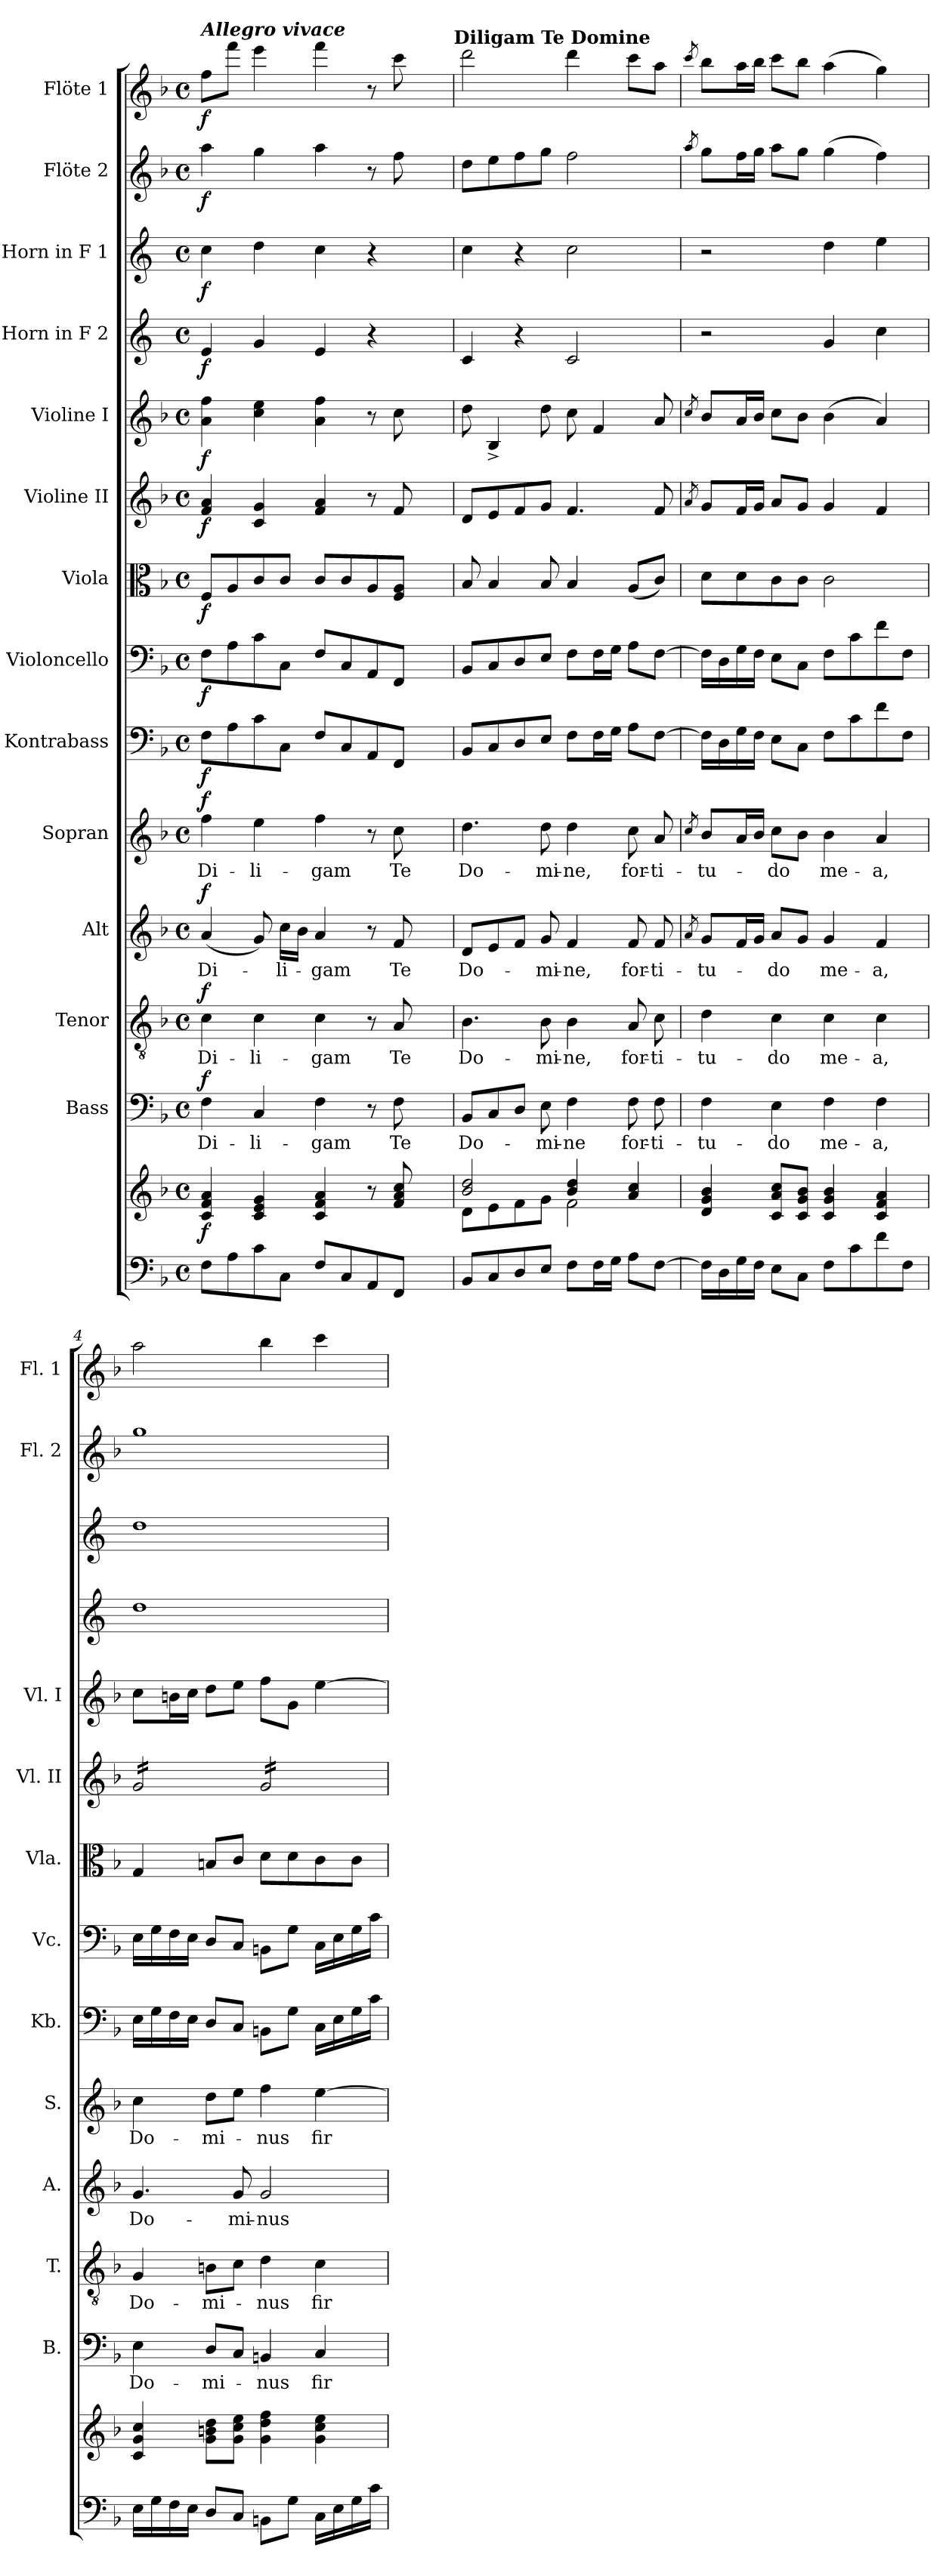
**kern	**kern	**dynam	**kern	**text	**dynam	**kern	**text	**dynam	**kern	**text	**dynam	**kern	**text	**dynam	**kern	**dynam	**kern	**dynam	**kern	**dynam	**kern	**dynam	**kern	**dynam	**kern	**dynam	**kern	**dynam	**kern	**dynam	**kern	**dynam
*part14	*part14	*part14	*part13	*part13	*part13	*part12	*part12	*part12	*part11	*part11	*part11	*part10	*part10	*part10	*part9	*part9	*part8	*part8	*part7	*part7	*part6	*part6	*part5	*part5	*part4	*part4	*part3	*part3	*part2	*part2	*part1	*part1
*staff15	*staff14	*staff14/15	*staff13	*staff13	*staff13	*staff12	*staff12	*staff12	*staff11	*staff11	*staff11	*staff10	*staff10	*staff10	*staff9	*staff9	*staff8	*staff8	*staff7	*staff7	*staff6	*staff6	*staff5	*staff5	*staff4	*staff4	*staff3	*staff3	*staff2	*staff2	*staff1	*staff1
*	*	*	*I"Bass	*	*	*I"Tenor	*	*	*I"Alt	*	*	*I"Sopran	*	*	*I"Kontrabass	*	*I"Violoncello	*	*I"Viola	*	*I"Violine II	*	*I"Violine I	*	*I"Horn in F 2	*	*I"Horn in F 1	*	*I"Flöte 2	*	*I"Flöte 1	*
*	*	*	*I'B.	*	*	*I'T.	*	*	*I'A.	*	*	*I'S.	*	*	*I'Kb.	*	*I'Vc.	*	*I'Vla.	*	*I'Vl. II	*	*I'Vl. I	*	*	*	*	*	*I'Fl. 2	*	*I'Fl. 1	*
*clefF4	*clefG2	*	*clefF4	*	*	*clefGv2	*	*	*clefG2	*	*	*clefG2	*	*	*clefF4	*	*clefF4	*	*clefC3	*	*clefG2	*	*clefG2	*	*clefG2	*	*clefG2	*	*clefG2	*	*clefG2	*
*	*	*	*	*	*	*	*	*	*	*	*	*	*	*	*ITrd7c12	*	*	*	*	*	*	*	*	*	*ITrd4c7	*	*ITrd4c7	*	*	*	*	*
*k[b-]	*k[b-]	*	*k[b-]	*	*	*k[b-]	*	*	*k[b-]	*	*	*k[b-]	*	*	*k[b-]	*	*k[b-]	*	*k[b-]	*	*k[b-]	*	*k[b-]	*	*k[b-]	*	*k[b-]	*	*k[b-]	*	*k[b-]	*
*F:	*F:	*	*F:	*	*	*F:	*	*	*F:	*	*	*F:	*	*	*F:	*	*F:	*	*F:	*	*F:	*	*F:	*	*F:	*	*F:	*	*F:	*	*F:	*
*M4/4	*M4/4	*	*M4/4	*	*	*M4/4	*	*	*M4/4	*	*	*M4/4	*	*	*M4/4	*	*M4/4	*	*M4/4	*	*M4/4	*	*M4/4	*	*M4/4	*	*M4/4	*	*M4/4	*	*M4/4	*
*met(c)	*met(c)	*	*met(c)	*	*	*met(c)	*	*	*met(c)	*	*	*met(c)	*	*	*met(c)	*	*met(c)	*	*met(c)	*	*met(c)	*	*met(c)	*	*met(c)	*	*met(c)	*	*met(c)	*	*met(c)	*
=1	=1	=1	=1	=1	=1	=1	=1	=1	=1	=1	=1	=1	=1	=1	=1	=1	=1	=1	=1	=1	=1	=1	=1	=1	=1	=1	=1	=1	=1	=1	=1	=1
!	!	!	!	!	!	!	!	!	!	!	!	!	!	!	!	!	!	!	!	!	!	!	!	!	!	!	!	!	!	!	!LO:TX:a:Bi:t=Allegro vivace	!
!	!	!LO:DY:b	!	!LO:LY:b	!LO:DY:a	!	!LO:LY:b	!LO:DY:a	!	!LO:LY:b	!LO:DY:a	!	!LO:LY:b	!LO:DY:a	!	!LO:DY:b	!	!LO:DY:b	!	!LO:DY:b	!	!LO:DY:b	!	!LO:DY:b	!	!LO:DY:b	!	!LO:DY:b	!	!LO:DY:b	!	!LO:DY:b
8F\L	4c/ 4f/ 4a/	f	4F\	Di-	f	4c\	Di-	f	(<4a/	Di-	f	4ff\	Di-	f	8FF\L	f	8F\L	f	8F/L	f	4f/ 4a/	f	4a\ 4ff\	f	4A/	f	4f\	f	4aa\	f	8ff\L	f
8A\	.	.	.	.	.	.	.	.	.	.	.	.	.	.	8AA\	.	8A\	.	8A/	.	.	.	.	.	.	.	.	.	.	.	8fff\J	.
!	!	!	!	!LO:LY:b	!	!	!LO:LY:b	!	!	!	!	!	!LO:LY:b	!	!	!	!	!	!	!	!	!	!	!	!	!	!	!	!	!	!	!
8c\	4c/ 4e/ 4g/	.	4C/	-li-	.	4c\	-li-	.	8g/)	.	.	4ee\	-li-	.	8C\	.	8c\	.	8c/	.	4c/ 4g/	.	4cc\ 4ee\	.	4c/	.	4g\	.	4gg\	.	4eee\	.
!	!	!	!	!	!	!	!	!	!	!LO:LY:b	!	!	!	!	!	!	!	!	!	!	!	!	!	!	!	!	!	!	!	!	!	!
8C\J	.	.	.	.	.	.	.	.	16cc\LL	-li-	.	.	.	.	8CC\J	.	8C\J	.	8c/J	.	.	.	.	.	.	.	.	.	.	.	.	.
.	.	.	.	.	.	.	.	.	16b-\JJ	.	.	.	.	.	.	.	.	.	.	.	.	.	.	.	.	.	.	.	.	.	.	.
!	!	!	!	!LO:LY:b	!	!	!LO:LY:b	!	!	!LO:LY:b	!	!	!LO:LY:b	!	!	!	!	!	!	!	!	!	!	!	!	!	!	!	!	!	!	!
8F/L	4c/ 4f/ 4a/	.	4F\	-gam	.	4c\	-gam	.	4a/	-gam	.	4ff\	-gam	.	8FF/L	.	8F/L	.	8c/L	.	4f/ 4a/	.	4a\ 4ff\	.	4A/	.	4f\	.	4aa\	.	4fff\	.
8C/	.	.	.	.	.	.	.	.	.	.	.	.	.	.	8CC/	.	8C/	.	8c/	.	.	.	.	.	.	.	.	.	.	.	.	.
8AA/	8r	.	8r	.	.	8r	.	.	8r	.	.	8r	.	.	8AAA/	.	8AA/	.	8A/	.	8r	.	8r	.	4r	.	4r	.	8r	.	8r	.
!	!	!	!	!LO:LY:b	!	!	!LO:LY:b	!	!	!LO:LY:b	!	!	!LO:LY:b	!	!	!	!	!	!	!	!	!	!	!	!	!	!	!	!	!	!	!
8FF/J	8f/ 8a/ 8cc/	.	8F\	Te	.	8A/	Te	.	8f/	Te	.	8cc\	Te	.	8FFF/J	.	8FF/J	.	8F/ 8A/J	.	8f/	.	8cc\	.	.	.	.	.	8ff\	.	8ccc\	.
8.ryy	8.ryy	.	8.ryy	.	.	8.ryy	.	.	8.ryy	.	.	8.ryy	.	.	8.ryy	.	8.ryy	.	8.ryy	.	8.ryy	.	8.ryy	.	8.ryy	.	8.ryy	.	8.ryy	.	8.ryy	.
!	!	!	!	!	!	!	!	!	!	!	!	!	!	!	!	!	!	!	!	!	!	!	!	!	!	!	!	!	!	!	!LO:TX:a:B:t=Diligam Te Domine	!
=2	=2	=2	=2	=2	=2	=2	=2	=2	=2	=2	=2	=2	=2	=2	=2	=2	=2	=2	=2	=2	=2	=2	=2	=2	=2	=2	=2	=2	=2	=2	=2	=2
*	*^	*	*	*	*	*	*	*	*	*	*	*	*	*	*	*	*	*	*	*	*	*	*	*	*	*	*	*	*	*	*	*
!	!	!	!	!	!LO:LY:b	!	!	!LO:LY:b	!	!	!LO:LY:b	!	!	!LO:LY:b	!	!	!	!	!	!	!	!	!	!	!	!	!	!	!	!	!	!	!
8BB-/L	2b-/ 2dd/	8d\L	.	8BB-/L	Do-	.	4.B-\	Do-	.	8d/L	Do-	.	4.dd\	Do-	.	8BBB-/L	.	8BB-/L	.	8B-/	.	8d/L	.	8dd\	.	4F/	.	4f\	.	8dd\L	.	2ddd\	.
8C/	.	8e\	.	8C/	.	.	.	.	.	8e/	.	.	.	.	.	8CC/	.	8C/	.	4B-/	.	8e/	.	4B-^</	.	.	.	.	.	8ee\	.	.	.
8D/	.	8f\	.	8D/J	.	.	.	.	.	8f/J	.	.	.	.	.	8DD/	.	8D/	.	.	.	8f/	.	.	.	4r	.	4r	.	8ff\	.	.	.
!	!	!	!	!	!LO:LY:b	!	!	!LO:LY:b	!	!	!LO:LY:b	!	!	!LO:LY:b	!	!	!	!	!	!	!	!	!	!	!	!	!	!	!	!	!	!	!
8E/J	.	8g\J	.	8E\	-mi-	.	8B-\	-mi-	.	8g/	-mi-	.	8dd\	-mi-	.	8EE/J	.	8E/J	.	8B-/	.	8g/J	.	8dd\	.	.	.	.	.	8gg\J	.	.	.
!	!	!	!	!	!LO:LY:b	!	!	!LO:LY:b	!	!	!LO:LY:b	!	!	!LO:LY:b	!	!	!	!	!	!	!	!	!	!	!	!	!	!	!	!	!	!	!
8F\L	4b-/ 4dd/	2f\	.	4F\	-ne	.	4B-\	-ne,	.	4f/	-ne,	.	4dd\	-ne,	.	8FF\L	.	8F\L	.	4B-/	.	4.f/	.	8cc\	.	2F/	.	2f\	.	2ff\	.	4ddd\	.
16F\L	.	.	.	.	.	.	.	.	.	.	.	.	.	.	.	16FF\L	.	16F\L	.	.	.	.	.	4f/	.	.	.	.	.	.	.	.	.
16G\JJ	.	.	.	.	.	.	.	.	.	.	.	.	.	.	.	16GG\JJ	.	16G\JJ	.	.	.	.	.	.	.	.	.	.	.	.	.	.	.
!	!	!	!	!	!LO:LY:b	!	!	!LO:LY:b	!	!	!LO:LY:b	!	!	!LO:LY:b	!	!	!	!	!	!	!	!	!	!	!	!	!	!	!	!	!	!	!
8A\L	4a/ 4cc/	.	.	8F\	for-	.	8A/	for-	.	8f/	for-	.	8cc\	for-	.	8AA\L	.	8A\L	.	(<8A/L	.	.	.	.	.	.	.	.	.	.	.	8ccc\L	.
!	!	!	!	!	!LO:LY:b	!	!	!LO:LY:b	!	!	!LO:LY:b	!	!	!LO:LY:b	!	!	!	!	!	!	!	!	!	!	!	!	!	!	!	!	!	!	!
[8F\J	.	.	.	8F\	-ti-	.	8c\	-ti-	.	8f/	-ti-	.	8a/	-ti-	.	[8FF\J	.	[8F\J	.	8c/J)	.	8f/	.	8a/	.	.	.	.	.	.	.	8aa\J	.
*	*v	*v	*	*	*	*	*	*	*	*	*	*	*	*	*	*	*	*	*	*	*	*	*	*	*	*	*	*	*	*	*	*	*
=3	=3	=3	=3	=3	=3	=3	=3	=3	=3	=3	=3	=3	=3	=3	=3	=3	=3	=3	=3	=3	=3	=3	=3	=3	=3	=3	=3	=3	=3	=3	=3	=3
.	.	.	.	.	.	.	.	.	8qa/	.	.	8qcc/	.	.	.	.	.	.	.	.	8qa/	.	8qcc/	.	.	.	.	.	8qaa/	.	8qccc/	.
!	!	!	!	!LO:LY:b	!	!	!LO:LY:b	!	!	!LO:LY:b	!	!	!LO:LY:b	!	!	!	!	!	!	!	!	!	!	!	!	!	!	!	!	!	!	!
16F\LL]	4d/ 4g/ 4b-/	.	4F\	-tu-	.	4d\	-tu-	.	8g/L	-tu-	.	8b-/L	-tu-	.	16FF\LL]	.	16F\LL]	.	8d\L	.	8g/L	.	8b-/L	.	2r	.	2r	.	8gg\L	.	8bb-\L	.
16D\	.	.	.	.	.	.	.	.	.	.	.	.	.	.	16DD\	.	16D\	.	.	.	.	.	.	.	.	.	.	.	.	.	.	.
16G\	.	.	.	.	.	.	.	.	16f/L	.	.	16a/L	.	.	16GG\	.	16G\	.	8d\	.	16f/L	.	16a/L	.	.	.	.	.	16ff\L	.	16aa\L	.
16F\JJ	.	.	.	.	.	.	.	.	16g/JJ	.	.	16b-/JJ	.	.	16FF\JJ	.	16F\JJ	.	.	.	16g/JJ	.	16b-/JJ	.	.	.	.	.	16gg\JJ	.	16bb-\JJ	.
!	!	!	!	!LO:LY:b	!	!	!LO:LY:b	!	!	!LO:LY:b	!	!	!LO:LY:b	!	!	!	!	!	!	!	!	!	!	!	!	!	!	!	!	!	!	!
8E\L	8c/ 8a/ 8cc/L	.	4E\	-do	.	4c\	-do	.	8a/L	-do	.	8cc\L	-do	.	8EE\L	.	8E\L	.	8c\	.	8a/L	.	8cc\L	.	.	.	.	.	8aa\L	.	8ccc\L	.
8C\J	8c/ 8g/ 8b-/J	.	.	.	.	.	.	.	8g/J	.	.	8b-\J	.	.	8CC\J	.	8C\J	.	8c\J	.	8g/J	.	8b-\J	.	.	.	.	.	8gg\J	.	8bb-\J	.
!	!	!	!	!LO:LY:b	!	!	!LO:LY:b	!	!	!LO:LY:b	!	!	!LO:LY:b	!	!	!	!	!	!	!	!	!	!	!	!	!	!	!	!	!	!	!
8F\L	4c/ 4g/ 4b-/	.	4F\	me-	.	4c\	me-	.	4g/	me-	.	4b-\	me-	.	8FF\L	.	8F\L	.	2c\	.	4g/	.	(>4b-\	.	4c/	.	4g\	.	(>4gg\	.	(>4aa\	.
8c\	.	.	.	.	.	.	.	.	.	.	.	.	.	.	8C\	.	8c\	.	.	.	.	.	.	.	.	.	.	.	.	.	.	.
!	!	!	!	!LO:LY:b	!	!	!LO:LY:b	!	!	!LO:LY:b	!	!	!LO:LY:b	!	!	!	!	!	!	!	!	!	!	!	!	!	!	!	!	!	!	!
8f\	4c/ 4f/ 4a/	.	4F\	-a,	.	4c\	-a,	.	4f/	-a,	.	4a/	-a,	.	8F\	.	8f\	.	.	.	4f/	.	4a/)	.	4f\	.	4a\	.	4ff\)	.	4gg\)	.
8F\J	.	.	.	.	.	.	.	.	.	.	.	.	.	.	8FF\J	.	8F\J	.	.	.	.	.	.	.	.	.	.	.	.	.	.	.
=4	=4	=4	=4	=4	=4	=4	=4	=4	=4	=4	=4	=4	=4	=4	=4	=4	=4	=4	=4	=4	=4	=4	=4	=4	=4	=4	=4	=4	=4	=4	=4	=4
!	!	!	!	!LO:LY:b	!	!	!LO:LY:b	!	!	!LO:LY:b	!	!	!LO:LY:b	!	!	!	!	!	!	!	!	!	!	!	!	!	!	!	!	!	!	!
*	*	*	*	*	*	*	*	*	*	*	*	*	*	*	*	*	*	*	*	*	*tremolo	*	*	*	*	*	*	*	*	*	*	*
16E\LL	4c/ 4g/ 4cc/	.	4E\	Do-	.	4G/	Do-	.	4.g/	Do-	.	4cc\	Do-	.	16EE\LL	.	16E\LL	.	4G/	.	16g/LL	.	8cc\L	.	1g	.	1g	.	1gg	.	2aa\	.
16G\	.	.	.	.	.	.	.	.	.	.	.	.	.	.	16GG\	.	16G\	.	.	.	16g/	.	.	.	.	.	.	.	.	.	.	.
16F\	.	.	.	.	.	.	.	.	.	.	.	.	.	.	16FF\	.	16F\	.	.	.	16g/	.	16bn\L	.	.	.	.	.	.	.	.	.
16E\JJ	.	.	.	.	.	.	.	.	.	.	.	.	.	.	16EE\JJ	.	16E\JJ	.	.	.	16g/	.	16cc\JJ	.	.	.	.	.	.	.	.	.
!	!	!	!	!LO:LY:b	!	!	!LO:LY:b	!	!	!	!	!	!LO:LY:b	!	!	!	!	!	!	!	!	!	!	!	!	!	!	!	!	!	!	!
8D/L	8g\ 8bn\ 8dd\L	.	8D/L	-mi-	.	8Bn\L	-mi-	.	.	.	.	8dd\L	-mi-	.	8DD/L	.	8D/L	.	8Bn/L	.	16g/	.	8dd\L	.	.	.	.	.	.	.	.	.
.	.	.	.	.	.	.	.	.	.	.	.	.	.	.	.	.	.	.	.	.	16g/	.	.	.	.	.	.	.	.	.	.	.
!	!	!	!	!	!	!	!	!	!	!LO:LY:b	!	!	!	!	!	!	!	!	!	!	!	!	!	!	!	!	!	!	!	!	!	!
8C/J	8g\ 8cc\ 8ee\J	.	8C/J	.	.	8c\J	.	.	8g/	-mi-	.	8ee\J	.	.	8CC/J	.	8C/J	.	8c/J	.	16g/	.	8ee\J	.	.	.	.	.	.	.	.	.
.	.	.	.	.	.	.	.	.	.	.	.	.	.	.	.	.	.	.	.	.	16g/JJ	.	.	.	.	.	.	.	.	.	.	.
!	!	!	!	!LO:LY:b	!	!	!LO:LY:b	!	!	!LO:LY:b	!	!	!LO:LY:b	!	!	!	!	!	!	!	!	!	!	!	!	!	!	!	!	!	!	!
8BBn\L	4g\ 4dd\ 4ff\	.	4BBn/	-nus	.	4d\	-nus	.	2g/	-nus	.	4ff\	-nus	.	8BBBn\L	.	8BBn\L	.	8d\L	.	16g/LL	.	8ff\L	.	.	.	.	.	.	.	4bb-\	.
.	.	.	.	.	.	.	.	.	.	.	.	.	.	.	.	.	.	.	.	.	16g/	.	.	.	.	.	.	.	.	.	.	.
8G\J	.	.	.	.	.	.	.	.	.	.	.	.	.	.	8GG\J	.	8G\J	.	8d\	.	16g/	.	8g\J	.	.	.	.	.	.	.	.	.
.	.	.	.	.	.	.	.	.	.	.	.	.	.	.	.	.	.	.	.	.	16g/	.	.	.	.	.	.	.	.	.	.	.
!	!	!	!	!LO:LY:b	!	!	!LO:LY:b	!	!	!	!	!	!LO:LY:b	!	!	!	!	!	!	!	!	!	!	!	!	!	!	!	!	!	!	!
16C\LL	4g\ 4cc\ 4ee\	.	4C/	fir-	.	4c\	fir-	.	.	.	.	[4ee\	fir-	.	16CC\LL	.	16C\LL	.	8c\	.	16g/	.	[4ee\	.	.	.	.	.	.	.	4ccc\	.
16E\	.	.	.	.	.	.	.	.	.	.	.	.	.	.	16EE\	.	16E\	.	.	.	16g/	.	.	.	.	.	.	.	.	.	.	.
16G\	.	.	.	.	.	.	.	.	.	.	.	.	.	.	16GG\	.	16G\	.	8c\J	.	16g/	.	.	.	.	.	.	.	.	.	.	.
16c\JJ	.	.	.	.	.	.	.	.	.	.	.	.	.	.	16C\JJ	.	16c\JJ	.	.	.	16g/JJ	.	.	.	.	.	.	.	.	.	.	.
*	*	*	*	*	*	*	*	*	*	*	*	*	*	*	*	*	*	*	*	*	*Xtremolo	*	*	*	*	*	*	*	*	*	*	*
=	=	=	=	=	=	=	=	=	=	=	=	=	=	=	=	=	=	=	=	=	=	=	=	=	=	=	=	=	=	=	=	=
*-	*-	*-	*-	*-	*-	*-	*-	*-	*-	*-	*-	*-	*-	*-	*-	*-	*-	*-	*-	*-	*-	*-	*-	*-	*-	*-	*-	*-	*-	*-	*-	*-
